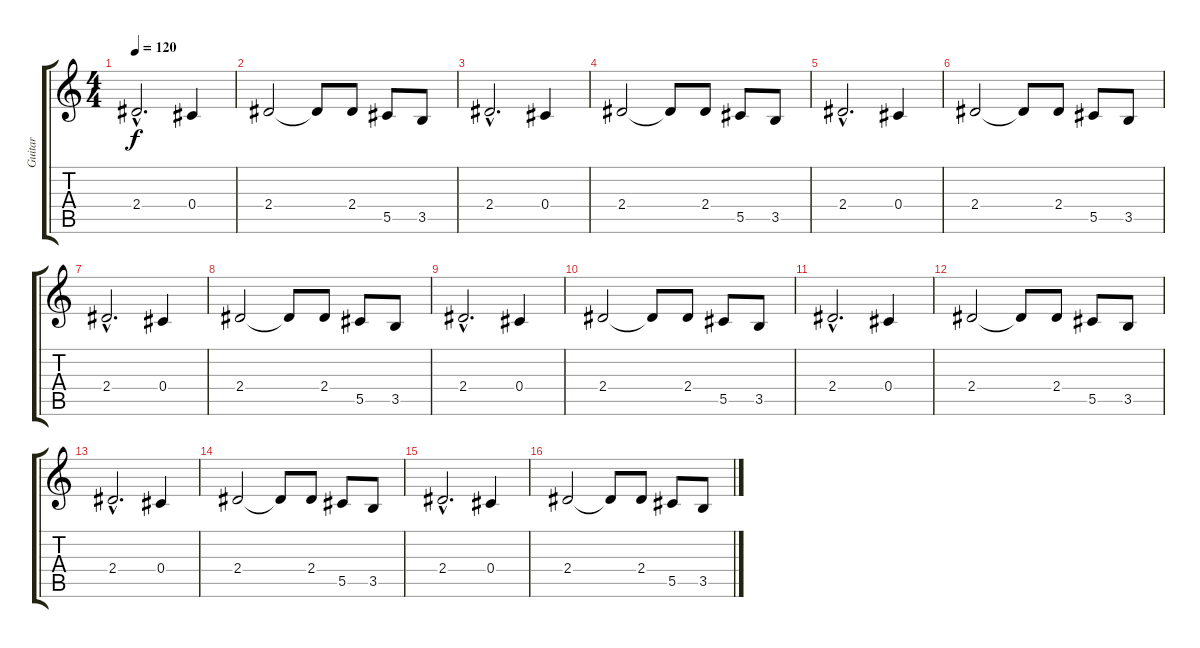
\track ("Guitar" "Guitar") {instrument distortionguitar}
\staff {score tabs}
\tuning (Eb4 Bb3 Gb3 Db3 Ab2 Eb2) {hide}
\ts (4 4)
\tempo 120
\clef g2
\ks c
2.4{hac}.2{d dy f} 0.4.4 |
2.4.2 2.4{t}.8 2.4.8 5.5.8 3.5.8 |
2.4{hac}.2{d} 0.4.4 |
2.4.2 2.4{t}.8 2.4.8 5.5.8 3.5.8 |
2.4{hac}.2{d} 0.4.4 |
2.4.2 2.4{t}.8 2.4.8 5.5.8 3.5.8 |
2.4{hac}.2{d} 0.4.4 |
2.4.2 2.4{t}.8 2.4.8 5.5.8 3.5.8 |
2.4{hac}.2{d} 0.4.4 |
2.4.2 2.4{t}.8 2.4.8 5.5.8 3.5.8 |
2.4{hac}.2{d} 0.4.4 |
2.4.2 2.4{t}.8 2.4.8 5.5.8 3.5.8 |
2.4{hac}.2{d} 0.4.4 |
2.4.2 2.4{t}.8 2.4.8 5.5.8 3.5.8 |
2.4{hac}.2{d} 0.4.4 |
2.4.2 2.4{t}.8 2.4.8 5.5.8 3.5.8
